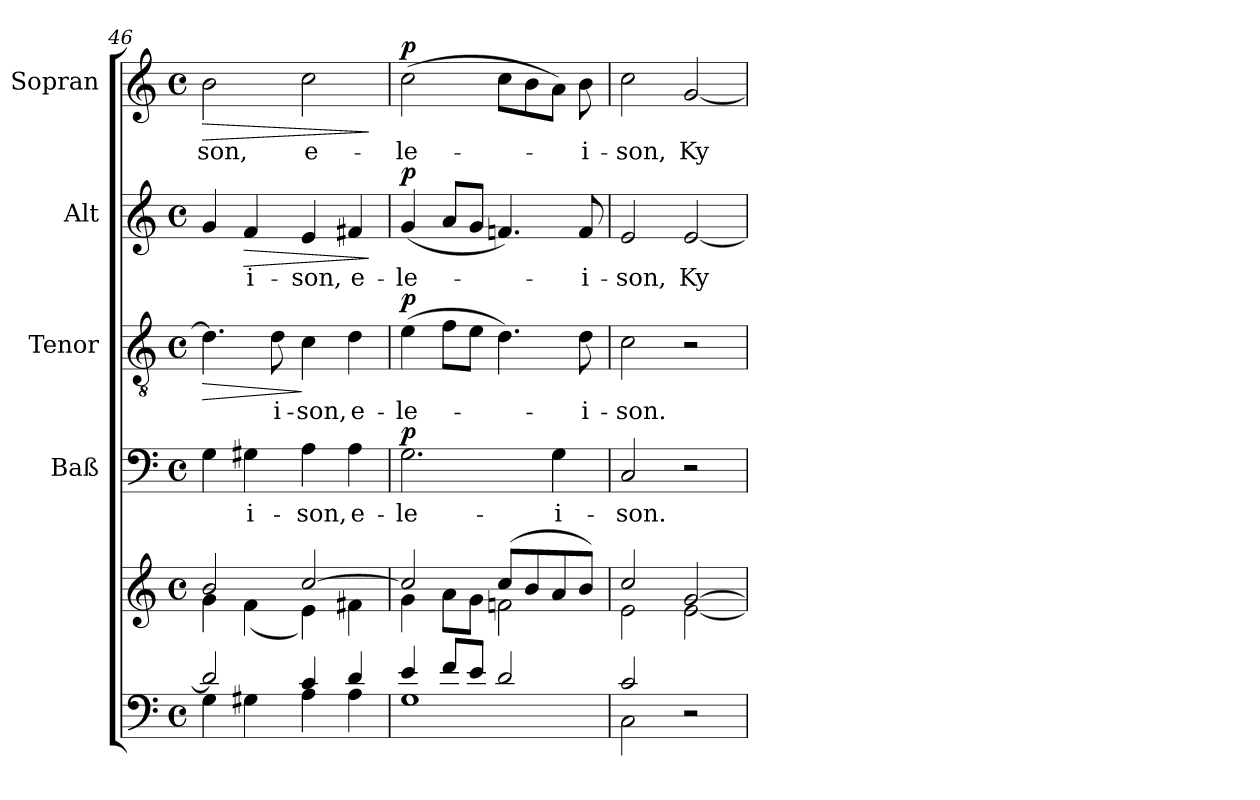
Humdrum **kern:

**kern	**kern	**kern	**text	**dynam	**kern	**text	**dynam	**kern	**text	**dynam	**kern	**text	**dynam
*part5	*part5	*part4	*part4	*part4	*part3	*part3	*part3	*part2	*part2	*part2	*part1	*part1	*part1
*staff6	*staff5	*staff4	*staff4	*staff4	*staff3	*staff3	*staff3	*staff2	*staff2	*staff2	*staff1	*staff1	*staff1
*	*	*I"Baß	*	*	*I"Tenor	*	*	*I"Alt	*	*	*I"Sopran	*	*
*	*	*I'Baß	*	*	*I'Ten	*	*	*I'Alt	*	*	*I'Sop	*	*
!!LO:PB:g=z
*clefF4	*clefG2	*clefF4	*	*	*clefGv2	*	*	*clefG2	*	*	*clefG2	*	*
*k[]	*k[]	*k[]	*	*	*k[]	*	*	*k[]	*	*	*k[]	*	*
*C:	*C:	*C:	*	*	*C:	*	*	*C:	*	*	*C:	*	*
*M4/4	*M4/4	*M4/4	*	*	*M4/4	*	*	*M4/4	*	*	*M4/4	*	*
*met(c)	*met(c)	*met(c)	*	*	*met(c)	*	*	*met(c)	*	*	*met(c)	*	*
=46	=46	=46	=46	=46	=46	=46	=46	=46	=46	=46	=46	=46	=46
*^	*^	*	*	*	*	*	*	*	*	*	*	*	*
!	!	!	!	!	!	!	!	!	!LO:HP:b	!	!	!	!	!LO:LY:b	!LO:HP:b
2d/]	4G\	2b/	4g\	4G\	.	.	4.d\]	.	>	4g/	.	.	2b\	-son,	>
!	!	!	!	!	!LO:LY:b	!	!	!	!	!	!LO:LY:b	!LO:HP:b	!	!	!
.	4G#X\	.	(<4f\	4G#X\	-i-	.	.	.	.	4f/	-i-	>	.	.	.
!	!	!	!	!	!	!	!	!LO:LY:b	!	!	!	!	!	!	!
.	.	.	.	.	.	.	8d\	-i-	.	.	.	.	.	.	.
!	!	!	!	!	!LO:LY:b	!	!	!LO:LY:b	!	!	!LO:LY:b	!	!	!LO:LY:b	!
4c/	4A\	[>2cc/	4e\)	4A\	-son,	.	4c\	-son,	]	4e/	-son,	.	2cc\	e-	.
!	!	!	!	!	!LO:LY:b	!	!	!LO:LY:b	!	!	!LO:LY:b	!	!	!	!
4d/	4A\	.	4f#X\	4A\	e-	.	4d\	e-	.	4f#X/	e-	.	.	.	.
*v	*v	*	*	*	*	*	*	*	*	*	*	*	*	*	*
*	*v	*v	*	*	*	*	*	*	*	*	*	*	*	*
.	.	.	.	.	.	.	.	.	.	]	.	.	]
=47	=47	=47	=47	=47	=47	=47	=47	=47	=47	=47	=47	=47	=47
*^	*^	*	*	*	*	*	*	*	*	*	*	*	*
!	!	!	!	!	!LO:LY:b	!LO:DY:a	!	!LO:LY:b	!LO:DY:a	!	!LO:LY:b	!LO:DY:a	!	!LO:LY:b	!LO:DY:a
4e/	1G	2cc/]	4g\	2.G\	-le-	p	(>4e\	-le-	p	(<4g/	-le-	p	(>2cc\	-le-	p
8f/L	.	.	8a\L	.	.	.	8f\L	.	.	8a/L	.	.	.	.	.
8e/J	.	.	8g\J	.	.	.	8e\J	.	.	8g/J	.	.	.	.	.
2d/	.	(<8cc/L	2fn\	.	.	.	4.d\)	.	.	4.fn/)	.	.	8cc\L	.	.
.	.	8b/	.	.	.	.	.	.	.	.	.	.	8b\	.	.
!	!	!	!	!	!LO:LY:b	!	!	!	!	!	!	!	!	!	!
.	.	8a/	.	4G\	-i-	.	.	.	.	.	.	.	8a\J)	.	.
!	!	!	!	!	!	!	!	!LO:LY:b	!	!	!LO:LY:b	!	!	!LO:LY:b	!
.	.	8b/J)	.	.	.	.	8d\	-i-	.	8f/	-i-	.	8b\	-i-	.
=48	=48	=48	=48	=48	=48	=48	=48	=48	=48	=48	=48	=48	=48	=48	=48
!	!	!	!	!	!LO:LY:b	!	!	!LO:LY:b	!	!	!LO:LY:b	!	!	!LO:LY:b	!
2c/	2C\	2cc/	2e\	2C/	-son.	.	2c\	-son.	.	2e/	-son,	.	2cc\	-son,	.
!	!	!	!	!	!	!	!	!	!	!	!LO:LY:b	!	!	!LO:LY:b	!
2r	2ryy	[>2g/	[<2e\	2r	.	.	2r	.	.	[2e/	Ky-	.	[2g/	Ky-	.
*v	*v	*	*	*	*	*	*	*	*	*	*	*	*	*	*
*	*v	*v	*	*	*	*	*	*	*	*	*	*	*	*
=	=	=	=	=	=	=	=	=	=	=	=	=	=
*-	*-	*-	*-	*-	*-	*-	*-	*-	*-	*-	*-	*-	*-
